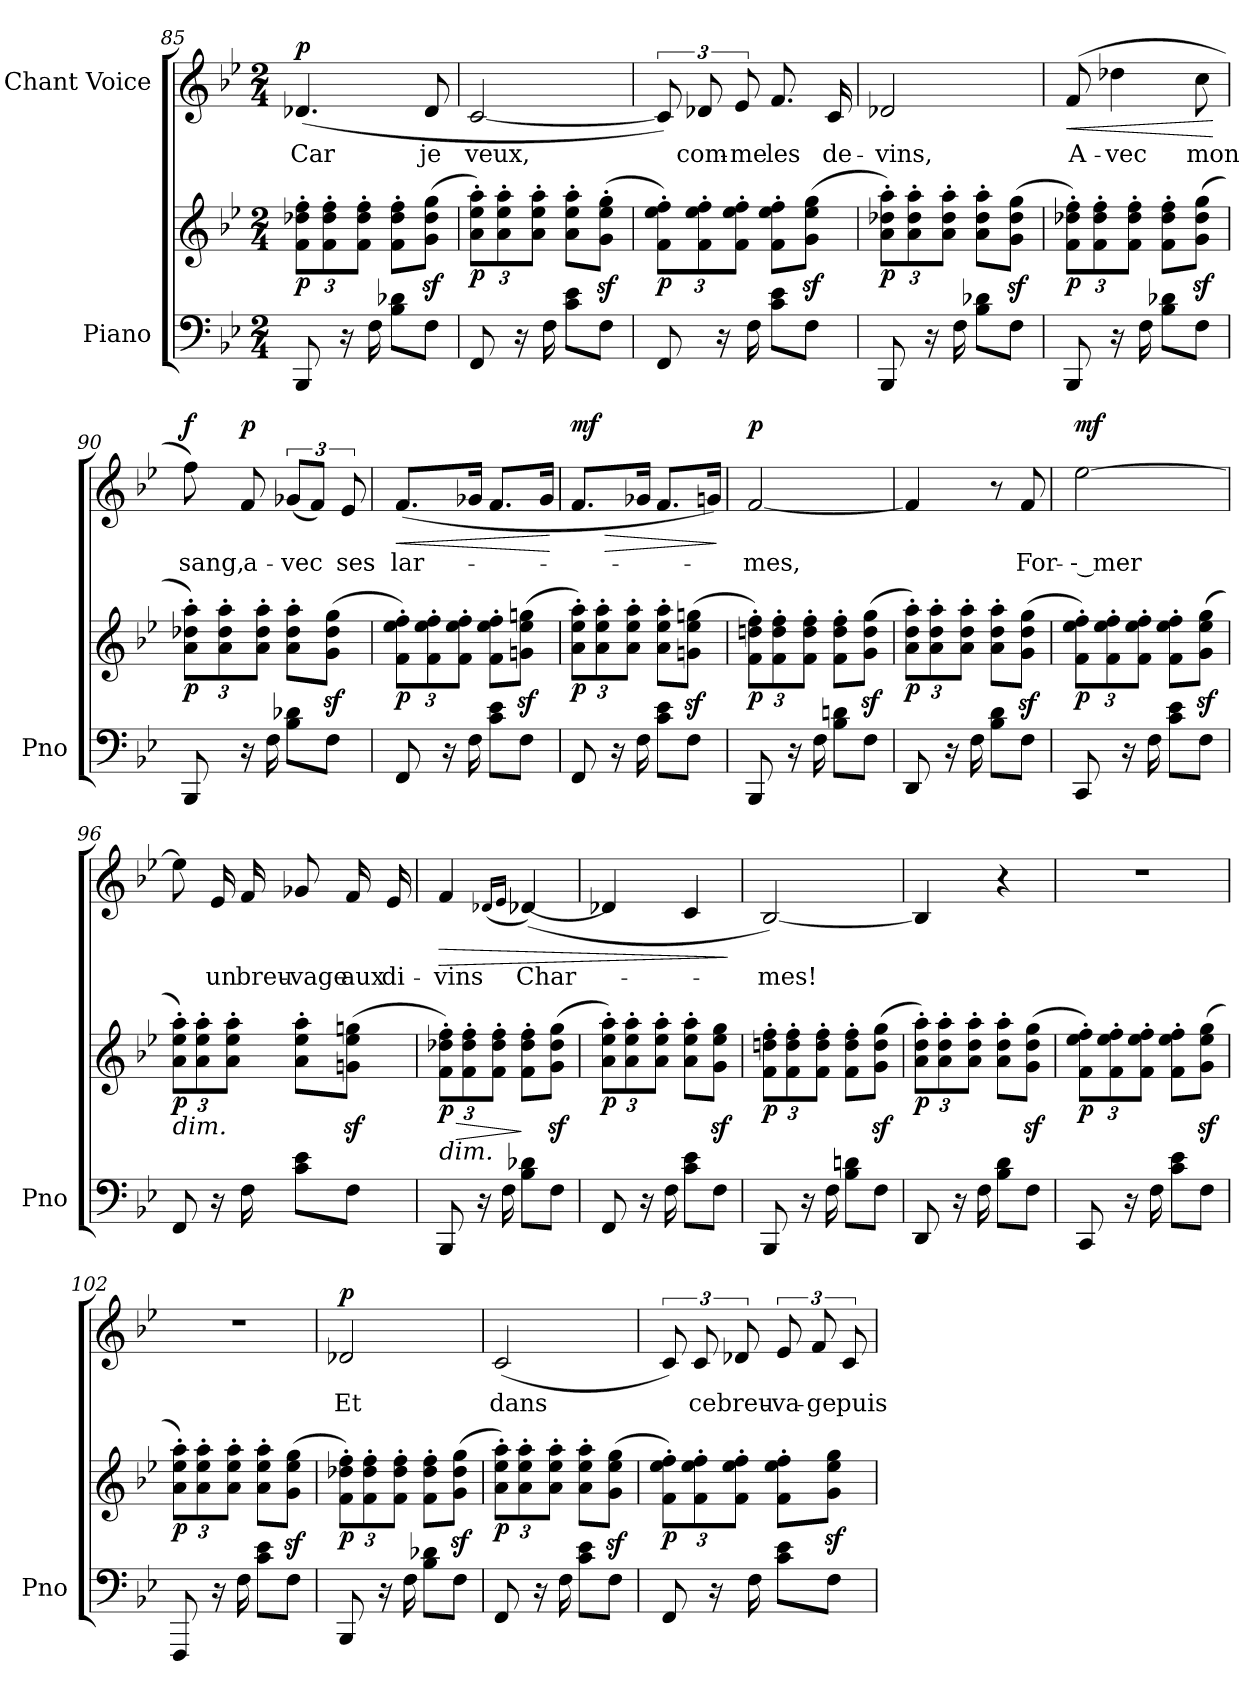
**kern	**kern	**dynam	**kern	**text	**dynam
*part2	*part2	*part2	*part1	*part1	*part1
*staff3	*staff2	*staff2/3	*staff1	*staff1	*staff1
*I"Piano	*	*	*I"Chant Voice	*	*
*I'Pno	*	*	*	*	*
!!LO:PB:g=z
*clefF4	*clefG2	*	*clefG2	*	*
*k[b-e-]	*k[b-e-]	*	*k[b-e-]	*	*
*M2/4	*M2/4	*	*M2/4	*	*
*	*Xbrackettup	*	*	*	*
=85	=85	=85	=85	=85	=85
!	!	!LO:DY:b	!	!LO:LY:b	!LO:DY:a
8BBB-/	12f\' 12dd-X\' 12ff\'L	p	(>4.d-X/	Car	p
.	12f\' 12dd-\' 12ff\'	.	.	.	.
16r	.	.	.	.	.
.	12f\' 12dd-\' 12ff\'J	.	.	.	.
16F\	.	.	.	.	.
8B-\ 8d-X\L	8f\' 8dd-\' 8ff\'L	.	.	.	.
!	!	!	!	!LO:LY:b	!
8F\J	(>8g\z< 8dd-\z< 8gg\z<J	.	8d-/	je	.
=86	=86	=86	=86	=86	=86
!	!	!LO:DY:b	!	!LO:LY:b	!
8FF/	12a\' 12ee-\' 12aa\'L)	p	[2c/	veux,	.
.	12a\' 12ee-\' 12aa\'	.	.	.	.
16r	.	.	.	.	.
.	12a\' 12ee-\' 12aa\'J	.	.	.	.
16F\	.	.	.	.	.
8c\ 8e-\L	8a\' 8ee-\' 8aa\'L	.	.	.	.
8F\J	(>8g\z<' 8ee-\z<' 8gg\z<'J	.	.	.	.
=87	=87	=87	=87	=87	=87
!	!	!LO:DY:b	!	!	!
8FF/	12f\' 12ee-\' 12ff\'L)	p	12c/])	.	.
!	!	!	!	!LO:LY:b	!
.	12f\' 12ee-\' 12ff\'	.	12d-X/	com-	.
16r	.	.	.	.	.
!	!	!	!	!LO:LY:b	!
.	12f\' 12ee-\' 12ff\'J	.	12e-/	-me	.
16F\	.	.	.	.	.
!	!	!	!	!LO:LY:b	!
8c\ 8e-\L	8f\' 8ee-\' 8ff\'L	.	8.f/	les	.
8F\J	(>8g\z< 8ee-\z< 8gg\z<J	.	.	.	.
!	!	!	!	!LO:LY:b	!
.	.	.	16c/	de-	.
=88	=88	=88	=88	=88	=88
!	!	!LO:DY:b	!	!LO:LY:b	!
8BBB-/	12a\' 12dd-X\' 12aa\'L)	p	2d-X/	-vins,	.
.	12a\' 12dd-\' 12aa\'	.	.	.	.
16r	.	.	.	.	.
.	12a\' 12dd-\' 12aa\'J	.	.	.	.
16F\	.	.	.	.	.
8B-\ 8d-X\L	8a\' 8dd-\' 8aa\'L	.	.	.	.
8F\J	(>8g\z< 8dd-\z< 8gg\z<J	.	.	.	.
=89	=89	=89	=89	=89	=89
!	!	!LO:DY:b	!	!LO:LY:b	!LO:HP:b
8BBB-/	12f\' 12dd-X\' 12ff\'L)	p	(>8f/	A-	<
.	12f\' 12dd-\' 12ff\'	.	.	.	.
!	!	!	!	!LO:LY:b	!
16r	.	.	4dd-X\	-vec	.
.	12f\' 12dd-\' 12ff\'J	.	.	.	.
16F\	.	.	.	.	.
8B-\ 8d-X\L	8f\' 8dd-\' 8ff\'L	.	.	.	.
!	!	!	!	!LO:LY:b	!
8F\J	(>8g\z< 8dd-\z< 8gg\z<J	.	8cc\	mon	.
.	.	.	.	.	[
!!LO:LB:g=z
=90	=90	=90	=90	=90	=90
!	!	!LO:DY:b	!	!LO:LY:b	!LO:DY:a
8BBB-/	12a\' 12dd-X\' 12aa\'L)	p	8ff\)	sang,	f
.	12a\' 12dd-\' 12aa\'	.	.	.	.
!	!	!	!	!LO:LY:b	!LO:DY:a
16r	.	.	8f/	a-	p
.	12a\' 12dd-\' 12aa\'J	.	.	.	.
16F\	.	.	.	.	.
!	!	!	!	!LO:LY:b	!
8B-\ 8d-X\L	8a\' 8dd-\' 8aa\'L	.	(<12g-X/L	-vec	.
.	.	.	12f/J)	.	.
8F\J	(>8g\z< 8dd-\z< 8gg\z<J	.	.	.	.
!	!	!	!	!LO:LY:b	!
.	.	.	12e-/	ses	.
=91	=91	=91	=91	=91	=91
!	!	!LO:DY:b	!	!LO:LY:b	!LO:HP:b
8FF/	12f\' 12ee-\' 12ff\'L)	p	(<8.f/L	lar-	<
.	12f\' 12ee-\' 12ff\'	.	.	.	.
16r	.	.	.	.	.
.	12f\' 12ee-\' 12ff\'J	.	.	.	.
16F\	.	.	16g-X/Jk	.	.
8c\ 8e-\L	8f\' 8ee-\' 8ff\'L	.	8.f/L	.	.
8F\J	(>8gn\z< 8ee-\z< 8ggn\z<J	.	.	.	.
.	.	.	16g-/Jk	.	.
.	.	.	.	.	[
=92	=92	=92	=92	=92	=92
!	!	!LO:DY:b	!	!	!LO:HP:b
!	!	!	!	!	!LO:DY:n=1:a
8FF/	12a\' 12ee-\' 12aa\'L)	p	8.f/L	.	> mf
.	12a\' 12ee-\' 12aa\'	.	.	.	.
16r	.	.	.	.	.
.	12a\' 12ee-\' 12aa\'J	.	.	.	.
16F\	.	.	16g-X/Jk	.	.
8c\ 8e-\L	8a\' 8ee-\' 8aa\'L	.	8.f/L	.	.
8F\J	(>8gn\z< 8ee-\z< 8ggn\z<J	.	.	.	.
.	.	.	16gn/Jk)	.	.
.	.	.	.	.	]
=93	=93	=93	=93	=93	=93
!	!	!LO:DY:b	!	!LO:LY:b	!LO:DY:a
8BBB-/	12f\' 12ddn\' 12ff\'L)	p	[2f/	-mes,	p
.	12f\' 12dd\' 12ff\'	.	.	.	.
16r	.	.	.	.	.
.	12f\' 12dd\' 12ff\'J	.	.	.	.
16F\	.	.	.	.	.
8B-\ 8dn\L	8f\' 8dd\' 8ff\'L	.	.	.	.
8F\J	(>8g\z< 8dd\z< 8gg\z<J	.	.	.	.
=94	=94	=94	=94	=94	=94
!	!	!LO:DY:b	!	!	!
8DD/	12a\' 12dd\' 12aa\'L)	p	4f/]	.	.
.	12a\' 12dd\' 12aa\'	.	.	.	.
16r	.	.	.	.	.
.	12a\' 12dd\' 12aa\'J	.	.	.	.
16F\	.	.	.	.	.
8B-\ 8d\L	8a\' 8dd\' 8aa\'L	.	8r	.	.
!	!	!	!	!LO:LY:b	!
8F\J	(>8g\z< 8dd\z< 8gg\z<J	.	8f/	For-	.
!!LO:LB:g=z
=95	=95	=95	=95	=95	=95
!	!	!LO:DY:b	!	!LO:LY:b	!LO:DY:a
8CC/	12f\' 12ee-\' 12ff\'L)	p	[2ee-\	-- mer	mf
.	12f\' 12ee-\' 12ff\'	.	.	.	.
16r	.	.	.	.	.
.	12f\' 12ee-\' 12ff\'J	.	.	.	.
16F\	.	.	.	.	.
8c\ 8e-\L	8f\' 8ee-\' 8ff\'L	.	.	.	.
8F\J	(>8g\z< 8ee-\z< 8gg\z<J	.	.	.	.
=96	=96	=96	=96	=96	=96
!	!LO:TX:b:i:t=dim.	!	!	!	!
!	!	!LO:DY:b	!	!	!
8FF/	12a\' 12ee-\' 12aa\'L)	p	8ee-\]	.	.
.	12a\' 12ee-\' 12aa\'	.	.	.	.
!	!	!	!	!LO:LY:b	!
16r	.	.	16e-/	un	.
.	12a\' 12ee-\' 12aa\'J	.	.	.	.
!	!	!	!	!LO:LY:b	!
16F\	.	.	16f/	breu-	.
!	!	!	!	!LO:LY:b	!
8c\ 8e-\L	8a\' 8ee-\' 8aa\'L	.	8g-X/	-vage	.
!	!	!	!	!LO:LY:b	!
8F\J	(>8gn\z< 8ee-\z< 8ggn\z<J	.	16f/	aux	.
!	!	!	!	!LO:LY:b	!
.	.	.	16e-/	di-	.
=97	=97	=97	=97	=97	=97
!	!LO:TX:b:i:t=dim.	!	!	!	!
!	!	!LO:HP:b	!	!LO:LY:b	!LO:HP:b
!	!	!LO:DY:n=1:b	!	!	!
8BBB-/	12f\' 12dd-X\' 12ff\'L)	> p	4f/	-vins	>
.	12f\' 12dd-\' 12ff\'	.	.	.	.
16r	.	.	.	.	.
.	12f\' 12dd-\' 12ff\'J	.	.	.	.
16F\	.	.	.	.	.
.	.	.	(<16qd-X/LL	.	.
.	.	.	16qe-/JJ	.	.
!	!	!	!	!LO:LY:b	!
8B-\ 8d-X\L	8f\' 8dd-\' 8ff\'L	]	(>[4d-/)	Char-	.
8F\J	(>8g\z< 8dd-\z< 8gg\z<J	.	.	.	.
=98	=98	=98	=98	=98	=98
!	!	!LO:DY:b	!	!	!
8FF/	12a\' 12ee-\' 12aa\'L)	p	4d-X/]	.	.
.	12a\' 12ee-\' 12aa\'	.	.	.	.
16r	.	.	.	.	.
.	12a\' 12ee-\' 12aa\'J	.	.	.	.
16F\	.	.	.	.	.
8c\ 8e-\L	8a\' 8ee-\' 8aa\'L	.	4c/	.	.
8F\J	8g\z< 8ee-\z< 8gg\z<J	.	.	.	.
.	.	.	.	.	]
=99	=99	=99	=99	=99	=99
!	!	!LO:DY:b	!	!LO:LY:b	!
8BBB-/	12f\' 12ddn\' 12ff\'L	p	[2B-/)	-mes!	.
.	12f\' 12dd\' 12ff\'	.	.	.	.
16r	.	.	.	.	.
.	12f\' 12dd\' 12ff\'J	.	.	.	.
16F\	.	.	.	.	.
8B-\ 8dn\L	8f\' 8dd\' 8ff\'L	.	.	.	.
8F\J	(>8g\z< 8dd\z< 8gg\z<J	.	.	.	.
!!LO:LB:g=z
=100	=100	=100	=100	=100	=100
!	!	!LO:DY:b	!	!	!
8DD/	12a\' 12dd\' 12aa\'L)	p	4B-/]	.	.
.	12a\' 12dd\' 12aa\'	.	.	.	.
16r	.	.	.	.	.
.	12a\' 12dd\' 12aa\'J	.	.	.	.
16F\	.	.	.	.	.
8B-\ 8d\L	8a\' 8dd\' 8aa\'L	.	4r	.	.
8F\J	(>8g\z< 8dd\z< 8gg\z<J	.	.	.	.
=101	=101	=101	=101	=101	=101
!	!	!LO:DY:b	!	!	!
8CC/	12f\' 12ee-\' 12ff\'L)	p	2r	.	.
.	12f\' 12ee-\' 12ff\'	.	.	.	.
16r	.	.	.	.	.
.	12f\' 12ee-\' 12ff\'J	.	.	.	.
16F\	.	.	.	.	.
8c\ 8e-\L	8f\' 8ee-\' 8ff\'L	.	.	.	.
8F\J	(>8g\z< 8ee-\z< 8gg\z<J	.	.	.	.
=102	=102	=102	=102	=102	=102
!	!	!LO:DY:b	!	!	!
8FFF/	12a\' 12ee-\' 12aa\'L)	p	2r	.	.
.	12a\' 12ee-\' 12aa\'	.	.	.	.
16r	.	.	.	.	.
.	12a\' 12ee-\' 12aa\'J	.	.	.	.
16F\	.	.	.	.	.
8c\ 8e-\L	8a\' 8ee-\' 8aa\'L	.	.	.	.
8F\J	(>8g\z< 8ee-\z< 8gg\z<J	.	.	.	.
=103	=103	=103	=103	=103	=103
!	!	!LO:DY:b	!	!LO:LY:b	!LO:DY:a
8BBB-/	12f\' 12dd-X\' 12ff\'L)	p	2d-X/	Et	p
.	12f\' 12dd-\' 12ff\'	.	.	.	.
16r	.	.	.	.	.
.	12f\' 12dd-\' 12ff\'J	.	.	.	.
16F\	.	.	.	.	.
8B-\ 8d-X\L	8f\' 8dd-\' 8ff\'L	.	.	.	.
8F\J	(>8g\z< 8dd-\z< 8gg\z<J	.	.	.	.
=104	=104	=104	=104	=104	=104
!	!	!LO:DY:b	!	!LO:LY:b	!
8FF/	12a\' 12ee-\' 12aa\'L)	p	(<2c/	-dans	.
.	12a\' 12ee-\' 12aa\'	.	.	.	.
16r	.	.	.	.	.
.	12a\' 12ee-\' 12aa\'J	.	.	.	.
16F\	.	.	.	.	.
8c\ 8e-\L	8a\' 8ee-\' 8aa\'L	.	.	.	.
8F\J	(>8g\z< 8ee-\z< 8gg\z<J	.	.	.	.
!!LO:PB:g=z
=105	=105	=105	=105	=105	=105
!	!	!LO:DY:b	!	!	!
8FF/	12f\' 12ee-\' 12ff\'L)	p	12c/)	.	.
!	!	!	!	!LO:LY:b	!
.	12f\' 12ee-\' 12ff\'	.	12c/	ce	.
16r	.	.	.	.	.
!	!	!	!	!LO:LY:b	!
.	12f\' 12ee-\' 12ff\'J	.	12d-X/	breu-	.
16F\	.	.	.	.	.
!	!	!	!	!LO:LY:b	!
8c\ 8e-\L	8f\' 8ee-\' 8ff\'L	.	12e-/	-va-	.
!	!	!	!	!LO:LY:b	!
.	.	.	12f/	-ge	.
8F\J	8g\z< 8ee-\z< 8gg\z<J	.	.	.	.
!	!	!	!	!LO:LY:b	!
.	.	.	12c/	puis-	.
=	=	=	=	=	=
*-	*-	*-	*-	*-	*-
